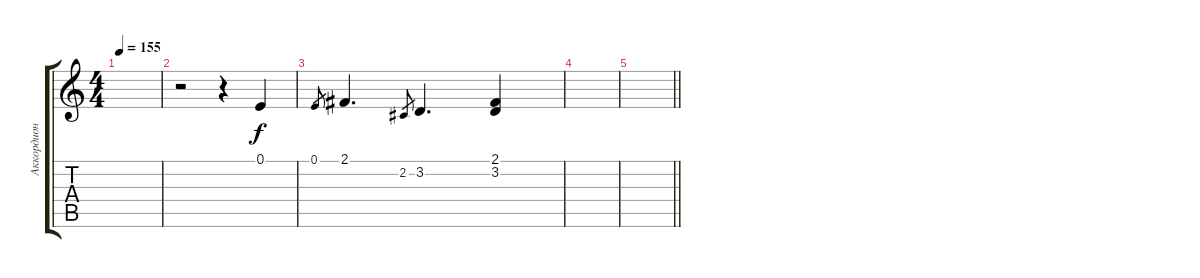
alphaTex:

\track ("Аккордион" "Аккордион") {instrument accordion}
\staff {score tabs}
\tuning (E4 B3 G3 D3 A2 E2) {hide}
\ts (4 4)
\tempo 155
\clef g2
\ks c
|
r.2 r.4 0.1.4 |
0.1.8{gr} 2.1.4{d} 2.2.8{gr} 3.2.4{d} (2.1 3.2).4 |
|
\barLineRight lightlight
